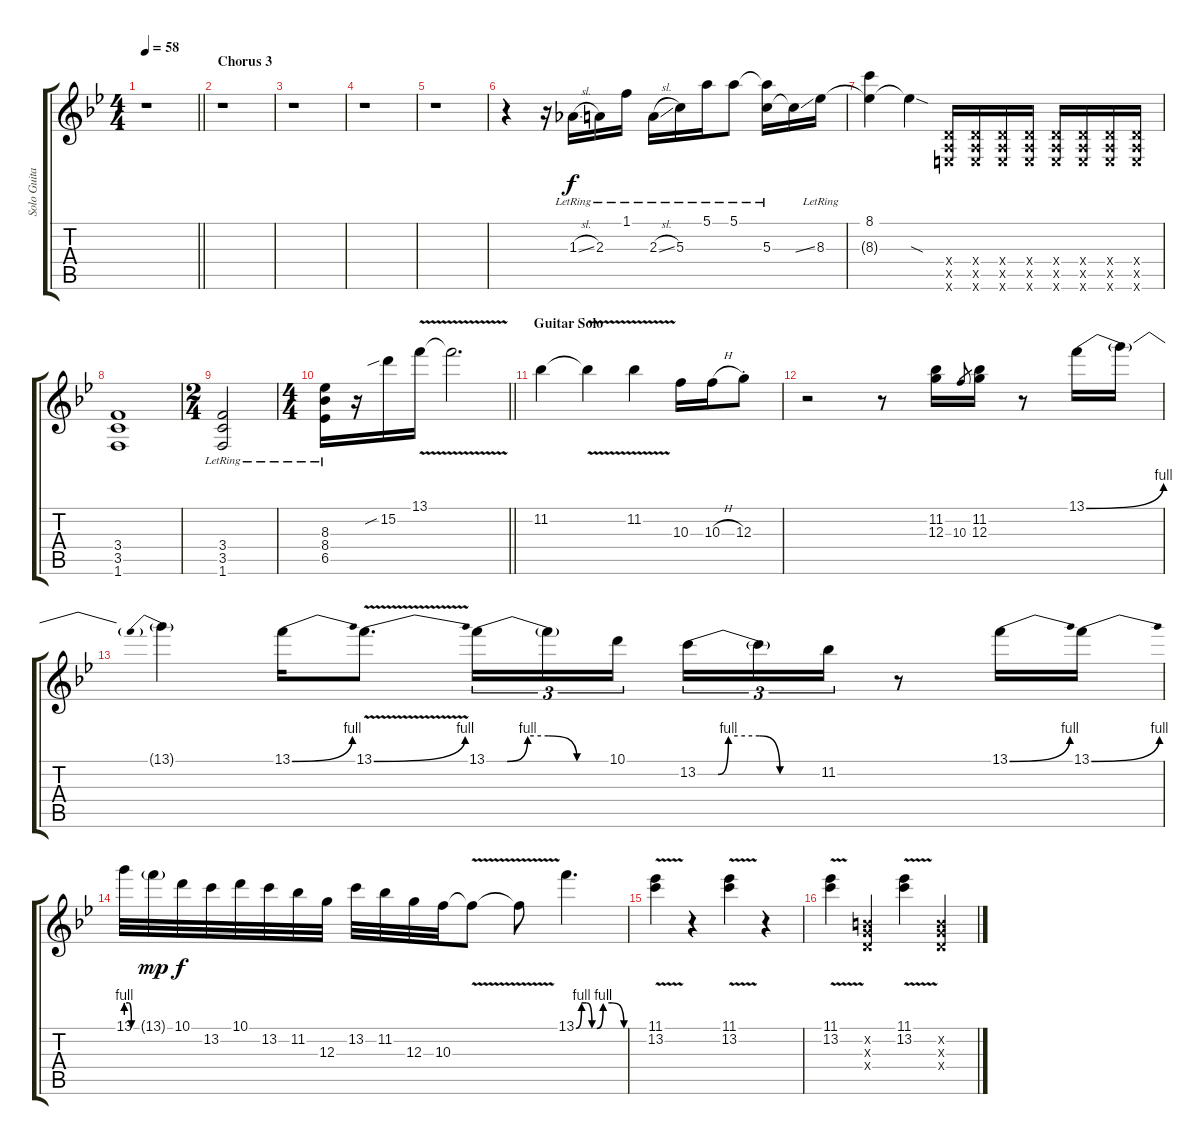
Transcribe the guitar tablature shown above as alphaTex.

\track ("Solo Guitar" "Solo Guita") {instrument distortionguitar}
\staff {score tabs}
\tuning (E4 B3 G3 D3 A2 E2) {hide}
\ts (4 4)
\tempo 58
\clef g2
\barLineRight lightlight
\ks bb
r.1{dy f} |
\section ("" "Chorus 3")
r.1 |
r.1 |
r.1 |
r.1 |
r.4 r.16 1.3{sl lr}.16 2.3{lr}.16 1.1{lr}.16 2.3{sl lr}.16 5.3{lr}.16 5.1{lr}.16 5.1{lr}.8 (5.1{t} 5.3{lr}).16 5.3{ss t}.16 8.3{lr}.16 |
(8.1 8.3{t}).4 8.3{sod t}.4 (0.4{x} 0.5{x} 0.6{x}).16 (0.4{x} 0.5{x} 0.6{x}).16 (0.4{x} 0.5{x} 0.6{x}).16 (0.4{x} 0.5{x} 0.6{x}).16 (0.4{x} 0.5{x} 0.6{x}).16 (0.4{x} 0.5{x} 0.6{x}).16 (0.4{x} 0.5{x} 0.6{x}).16 (0.4{x} 0.5{x} 0.6{x}).16 |
(3.4 3.5 1.6).1 |
\ts (2 4)
(3.4 3.5 1.6{lr}).2 |
\ts (4 4)
\barLineRight lightlight
(8.3{lr} 8.4{lr} 6.5{lr}).16 r.16 15.2{sib}.16 13.1{v}.16 13.1{t}.2{d} |
\section ("" "Guitar Solo")
11.2.4 11.2{v t}.4 11.2{v}.4 10.3.16 10.3{h}.16 12.3{st}.8 |
r.2 r.8 (11.2 12.3).16 10.3.8{gr} (11.2 12.3).16 r.8 13.1{be (bend 0 0 60 4)}.16 13.1{t}.16 |
13.1{be (prebend 0 4 60 4) t}.4 13.1{be (bend 0 0 60 4)}.16 13.1{be (bend 0 0 60 4) v}.8{d} 13.1{be (custom 0 0 10 0 20 4 30 4 44 0 60 0)}.16{tu (3 2)} 13.1{t}.16{tu (3 2)} 10.1.16{tu (3 2) beam splitsecondary} 13.2{be (custom 0 0 10 0 15 4 30 4 40 0 60 0)}.16{tu (3 2)} 13.2{t}.16{tu (3 2)} 11.2.16{tu (3 2)} r.8 13.1{be (bend 0 0 60 4)}.16 13.1{be (bend 0 0 60 4)}.16 |
13.1{be (custom 0 4 15 4 30 0 60 0)}.32 13.1{g}.32{dy mp} 10.1.32{dy f} 13.2.32 10.1.32 13.2.32 11.2.32 12.3.32 13.2.32 11.2.32 12.3.32 10.3.32 10.3{v t}.8 10.3{t}.8 13.1{be (custom 0 0 7 4 13 4 20 0 26 0 34 4 45 4 60 0)}.4{d} |
(11.1{v} 13.2{v}).4 r.4 (11.1{v} 13.2{v}).4 r.4 |
(11.1{v} 13.2{v}).4 (0.2{x} 0.3{x} 0.4{x}).4 (11.1{v} 13.2{v}).4 (0.2{x} 0.3{x} 0.4{x}).4
